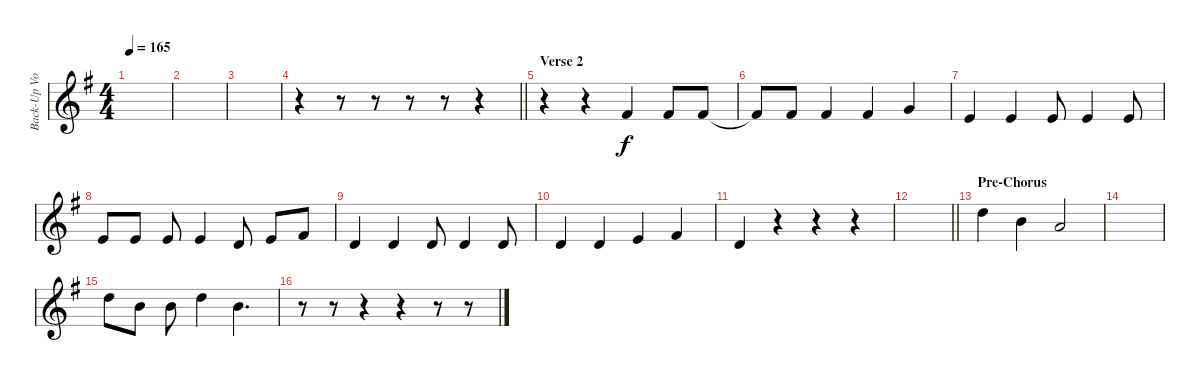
\track ("Back-Up Vocals" "Back-Up Vo") {instrument sopranosax}
\staff {score}
\tuning (E4 B3 G3 D3 A2 E2) {hide}
\ts (4 4)
\tempo 165
\clef g2
\ks eminor
|
|
|
\barLineRight lightlight
r.4 r.8 r.8 r.8 r.8 r.4 |
\section ("" "Verse 2")
r.4 r.4 11.3.4 11.3.8 11.3.8 |
11.3{t}.8 11.3.8 11.3.4 11.3.4 12.3.4 |
9.3.4 9.3.4 9.3.8 9.3.4 9.3.8 |
9.3.8 9.3.8 9.3.8 9.3.4 7.3.8 9.3.8 11.3.8 |
7.3.4 7.3.4 7.3.8 7.3.4 7.3.8 |
7.3.4 7.3.4 9.3.4 11.3.4 |
7.3.4 r.4 r.4 r.4 |
\barLineRight lightlight
|
\section ("" "Pre-Chorus")
10.1.4 12.2.4 10.2.2 |
|
10.1.8 12.2.8 12.2.8 10.1.4 12.2.4{d} |
r.8 r.8 r.4 r.4 r.8 r.8
